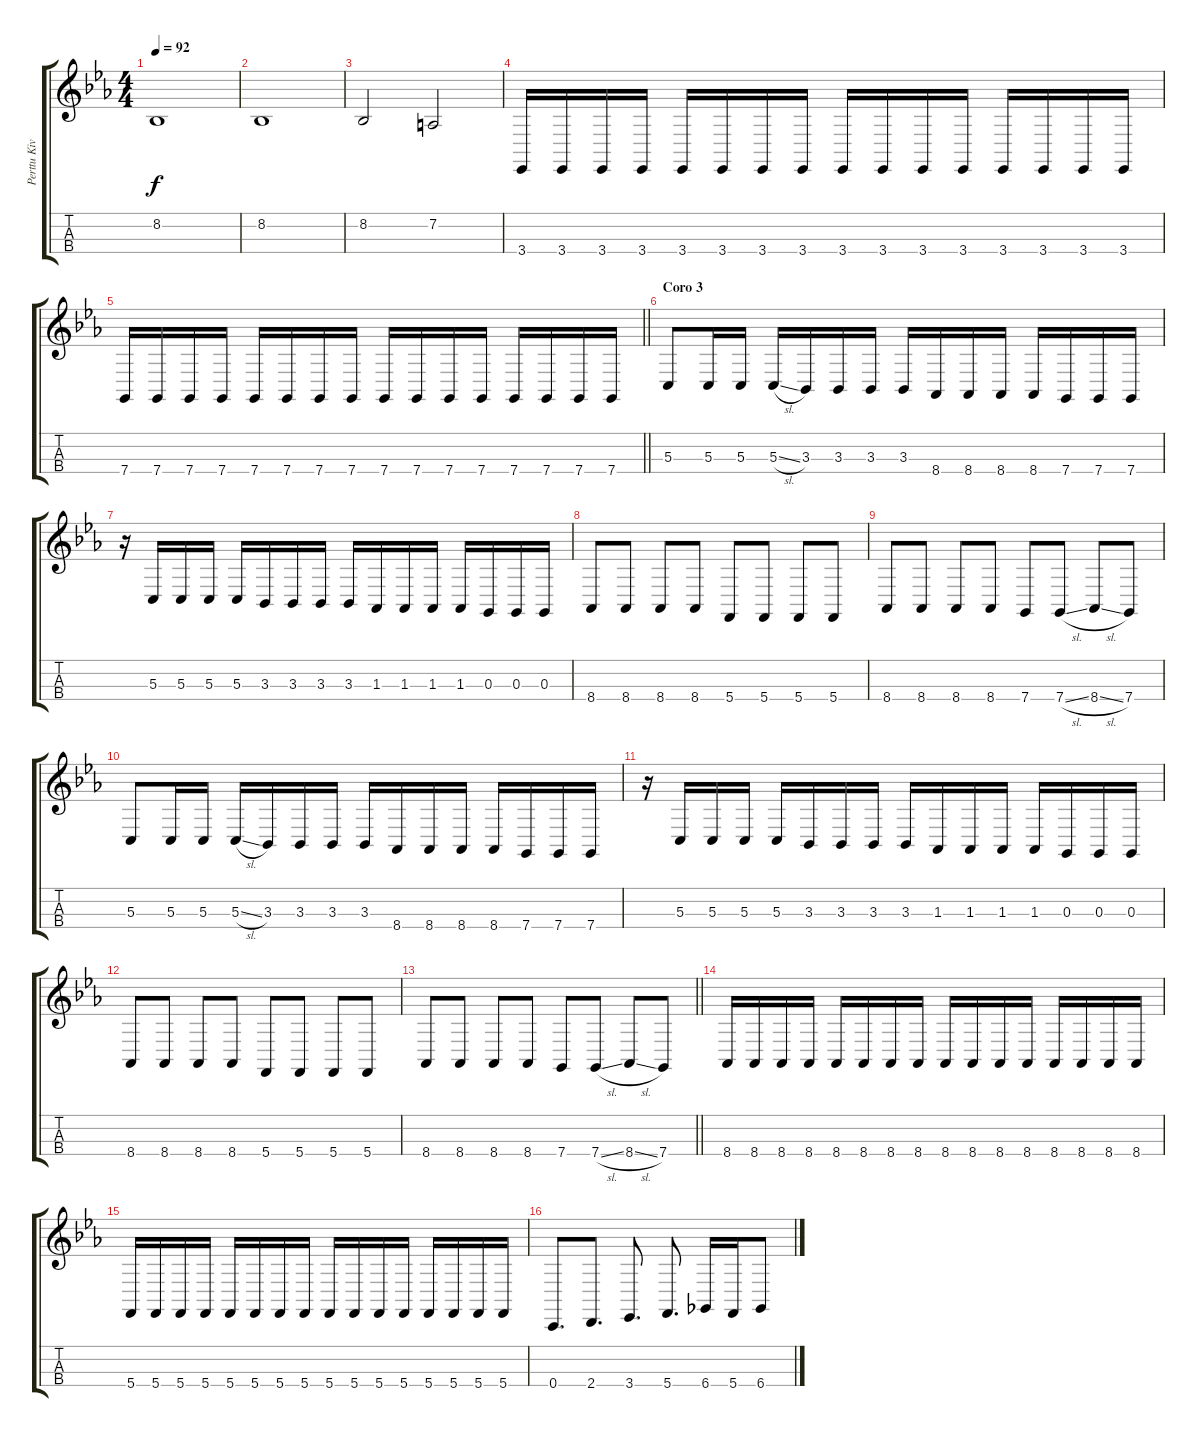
\track ("Perttu Kivilaakso" "Perttu Kiv") {instrument cello}
\staff {score tabs}
\tuning (A3 D3 G2 C2) {hide}
\ts (4 4)
\tempo 92
\clef g2
\ks cminor
8.2.1{dy f} |
8.2.1{volume 13} |
8.2.2 7.2.2 |
3.4.16 3.4.16 3.4.16 3.4.16 3.4.16 3.4.16 3.4.16 3.4.16 3.4.16 3.4.16 3.4.16 3.4.16 3.4.16 3.4.16 3.4.16 3.4.16 |
\barLineRight lightlight
7.4.16 7.4.16 7.4.16 7.4.16 7.4.16 7.4.16 7.4.16 7.4.16 7.4.16 7.4.16 7.4.16 7.4.16 7.4.16 7.4.16 7.4.16 7.4.16 |
\section ("" "Coro 3")
5.3.8 5.3.16 5.3.16 5.3{sl}.16 3.3.16 3.3.16 3.3.16 3.3.16 8.4.16 8.4.16 8.4.16 8.4.16 7.4.16 7.4.16 7.4.16 |
r.16 5.3.16 5.3.16 5.3.16 5.3.16 3.3.16 3.3.16 3.3.16 3.3.16 1.3.16 1.3.16 1.3.16 1.3.16 0.3.16 0.3.16 0.3.16 |
8.4.8 8.4.8 8.4.8 8.4.8 5.4.8 5.4.8 5.4.8 5.4.8 |
8.4.8 8.4.8 8.4.8 8.4.8 7.4.8 7.4{sl}.8 8.4{sl}.8 7.4.8 |
5.3.8 5.3.16 5.3.16 5.3{sl}.16 3.3.16 3.3.16 3.3.16 3.3.16 8.4.16 8.4.16 8.4.16 8.4.16 7.4.16 7.4.16 7.4.16 |
r.16 5.3.16 5.3.16 5.3.16 5.3.16 3.3.16 3.3.16 3.3.16 3.3.16 1.3.16 1.3.16 1.3.16 1.3.16 0.3.16 0.3.16 0.3.16 |
8.4.8 8.4.8 8.4.8 8.4.8 5.4.8 5.4.8 5.4.8 5.4.8 |
\barLineRight lightlight
8.4.8 8.4.8 8.4.8 8.4.8 7.4.8 7.4{sl}.8 8.4{sl}.8 7.4.8 |
8.4.16 8.4.16 8.4.16 8.4.16 8.4.16 8.4.16 8.4.16 8.4.16 8.4.16 8.4.16 8.4.16 8.4.16 8.4.16 8.4.16 8.4.16 8.4.16 |
5.4.16 5.4.16 5.4.16 5.4.16 5.4.16 5.4.16 5.4.16 5.4.16 5.4.16 5.4.16 5.4.16 5.4.16 5.4.16 5.4.16 5.4.16 5.4.16 |
0.4.8{d} 2.4.8{d} 3.4.8{d} 5.4.8{d} 6.4.16 5.4.16 6.4.8
